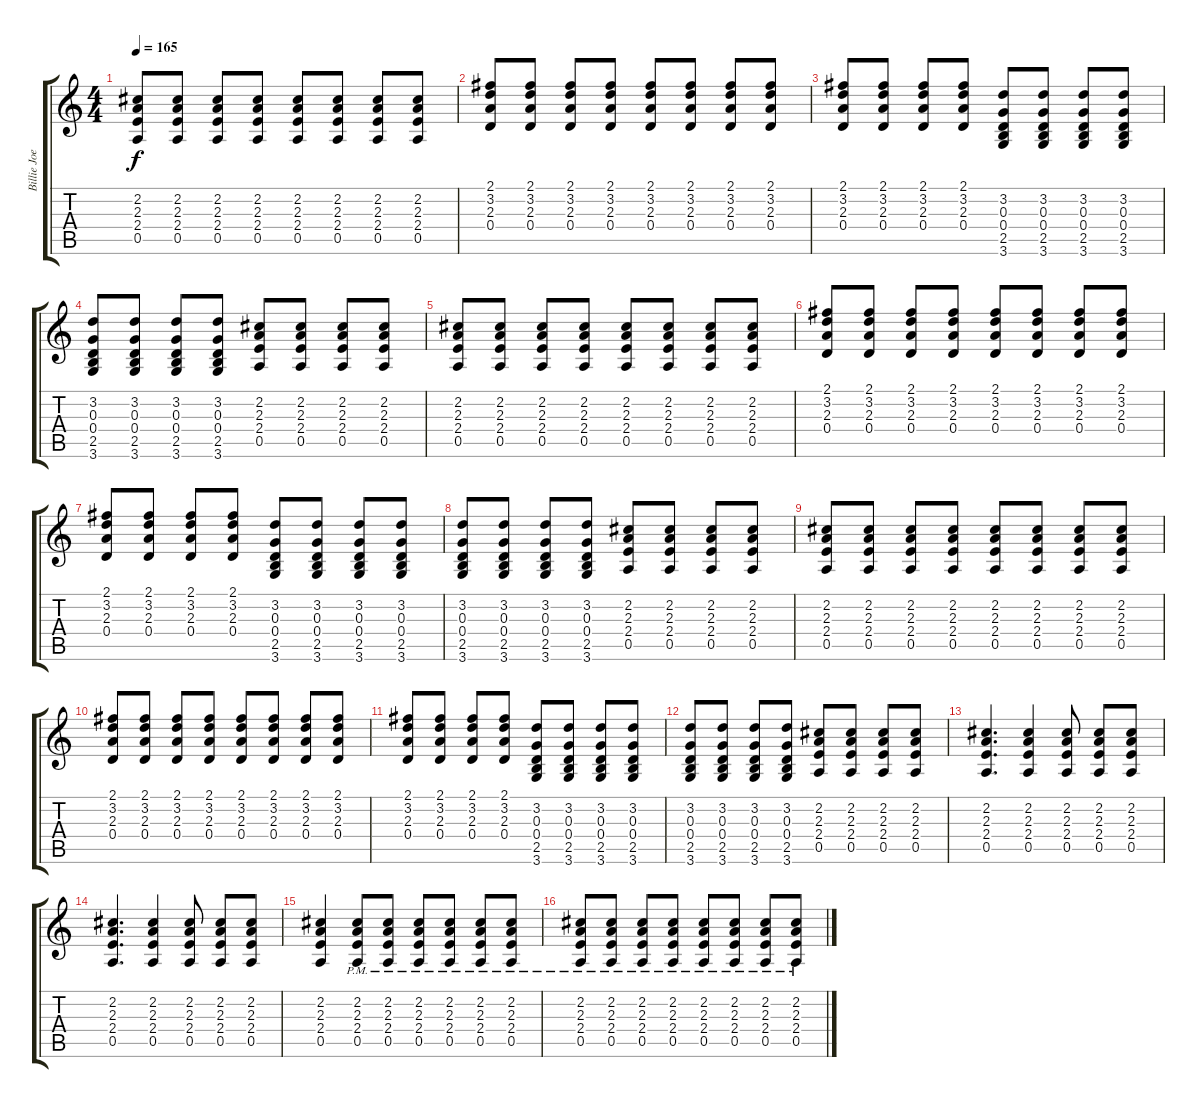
\track ("Billie Joe Armstrong (Rhythm Guitar)" "Billie Joe") {instrument distortionguitar}
\staff {score tabs}
\tuning (E4 B3 G3 D3 A2 E2) {hide}
\ts (4 4)
\tempo 165
\clef g2
\ks c
(2.2 2.3 2.4 0.5).8{dy f} (2.2 2.3 2.4 0.5).8 (2.2 2.3 2.4 0.5).8 (2.2 2.3 2.4 0.5).8 (2.2 2.3 2.4 0.5).8 (2.2 2.3 2.4 0.5).8 (2.2 2.3 2.4 0.5).8 (2.2 2.3 2.4 0.5).8 |
(2.1 3.2 2.3 0.4).8 (2.1 3.2 2.3 0.4).8 (2.1 3.2 2.3 0.4).8 (2.1 3.2 2.3 0.4).8 (2.1 3.2 2.3 0.4).8 (2.1 3.2 2.3 0.4).8 (2.1 3.2 2.3 0.4).8 (2.1 3.2 2.3 0.4).8 |
(2.1 3.2 2.3 0.4).8 (2.1 3.2 2.3 0.4).8 (2.1 3.2 2.3 0.4).8 (2.1 3.2 2.3 0.4).8 (3.2 0.3 0.4 2.5 3.6).8 (3.2 0.3 0.4 2.5 3.6).8 (3.2 0.3 0.4 2.5 3.6).8 (3.2 0.3 0.4 2.5 3.6).8 |
(3.2 0.3 0.4 2.5 3.6).8 (3.2 0.3 0.4 2.5 3.6).8 (3.2 0.3 0.4 2.5 3.6).8 (3.2 0.3 0.4 2.5 3.6).8 (2.2 2.3 2.4 0.5).8 (2.2 2.3 2.4 0.5).8 (2.2 2.3 2.4 0.5).8 (2.2 2.3 2.4 0.5).8 |
(2.2 2.3 2.4 0.5).8 (2.2 2.3 2.4 0.5).8 (2.2 2.3 2.4 0.5).8 (2.2 2.3 2.4 0.5).8 (2.2 2.3 2.4 0.5).8 (2.2 2.3 2.4 0.5).8 (2.2 2.3 2.4 0.5).8 (2.2 2.3 2.4 0.5).8 |
(2.1 3.2 2.3 0.4).8 (2.1 3.2 2.3 0.4).8 (2.1 3.2 2.3 0.4).8 (2.1 3.2 2.3 0.4).8 (2.1 3.2 2.3 0.4).8 (2.1 3.2 2.3 0.4).8 (2.1 3.2 2.3 0.4).8 (2.1 3.2 2.3 0.4).8 |
(2.1 3.2 2.3 0.4).8 (2.1 3.2 2.3 0.4).8 (2.1 3.2 2.3 0.4).8 (2.1 3.2 2.3 0.4).8 (3.2 0.3 0.4 2.5 3.6).8 (3.2 0.3 0.4 2.5 3.6).8 (3.2 0.3 0.4 2.5 3.6).8 (3.2 0.3 0.4 2.5 3.6).8 |
(3.2 0.3 0.4 2.5 3.6).8 (3.2 0.3 0.4 2.5 3.6).8 (3.2 0.3 0.4 2.5 3.6).8 (3.2 0.3 0.4 2.5 3.6).8 (2.2 2.3 2.4 0.5).8 (2.2 2.3 2.4 0.5).8 (2.2 2.3 2.4 0.5).8 (2.2 2.3 2.4 0.5).8 |
(2.2 2.3 2.4 0.5).8 (2.2 2.3 2.4 0.5).8 (2.2 2.3 2.4 0.5).8 (2.2 2.3 2.4 0.5).8 (2.2 2.3 2.4 0.5).8 (2.2 2.3 2.4 0.5).8 (2.2 2.3 2.4 0.5).8 (2.2 2.3 2.4 0.5).8 |
(2.1 3.2 2.3 0.4).8 (2.1 3.2 2.3 0.4).8 (2.1 3.2 2.3 0.4).8 (2.1 3.2 2.3 0.4).8 (2.1 3.2 2.3 0.4).8 (2.1 3.2 2.3 0.4).8 (2.1 3.2 2.3 0.4).8 (2.1 3.2 2.3 0.4).8 |
(2.1 3.2 2.3 0.4).8 (2.1 3.2 2.3 0.4).8 (2.1 3.2 2.3 0.4).8 (2.1 3.2 2.3 0.4).8 (3.2 0.3 0.4 2.5 3.6).8 (3.2 0.3 0.4 2.5 3.6).8 (3.2 0.3 0.4 2.5 3.6).8 (3.2 0.3 0.4 2.5 3.6).8 |
(3.2 0.3 0.4 2.5 3.6).8 (3.2 0.3 0.4 2.5 3.6).8 (3.2 0.3 0.4 2.5 3.6).8 (3.2 0.3 0.4 2.5 3.6).8 (2.2 2.3 2.4 0.5).8 (2.2 2.3 2.4 0.5).8 (2.2 2.3 2.4 0.5).8 (2.2 2.3 2.4 0.5).8 |
(2.2 2.3 2.4 0.5).4{d} (2.2 2.3 2.4 0.5).4 (2.2 2.3 2.4 0.5).8 (2.2 2.3 2.4 0.5).8 (2.2 2.3 2.4 0.5).8 |
(2.2 2.3 2.4 0.5).4{d} (2.2 2.3 2.4 0.5).4 (2.2 2.3 2.4 0.5).8 (2.2 2.3 2.4 0.5).8 (2.2 2.3 2.4 0.5).8 |
(2.2 2.3 2.4 0.5).4 (2.2{pm} 2.3{pm} 2.4{pm} 0.5{pm}).8 (2.2{pm} 2.3{pm} 2.4{pm} 0.5{pm}).8 (2.2{pm} 2.3{pm} 2.4{pm} 0.5{pm}).8 (2.2{pm} 2.3{pm} 2.4{pm} 0.5{pm}).8 (2.2{pm} 2.3{pm} 2.4{pm} 0.5{pm}).8 (2.2{pm} 2.3{pm} 2.4{pm} 0.5{pm}).8 |
(2.2{pm} 2.3{pm} 2.4{pm} 0.5{pm}).8 (2.2{pm} 2.3{pm} 2.4{pm} 0.5{pm}).8 (2.2{pm} 2.3{pm} 2.4{pm} 0.5{pm}).8 (2.2{pm} 2.3{pm} 2.4{pm} 0.5{pm}).8 (2.2{pm} 2.3{pm} 2.4{pm} 0.5{pm}).8 (2.2{pm} 2.3{pm} 2.4{pm} 0.5{pm}).8 (2.2{pm} 2.3{pm} 2.4{pm} 0.5{pm}).8 (2.2{pm} 2.3{pm} 2.4{pm} 0.5{pm}).8
